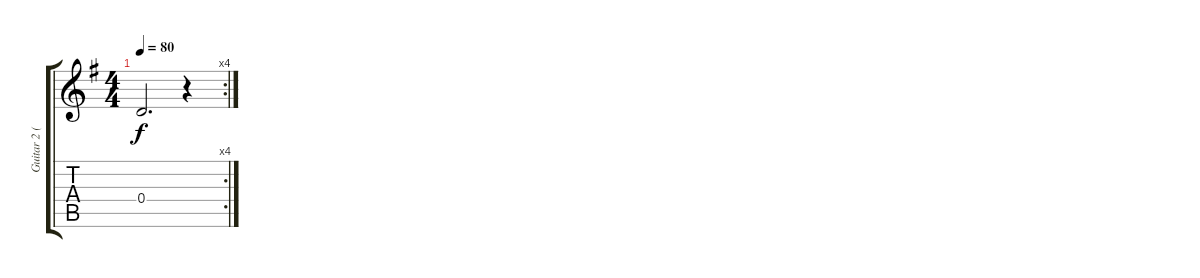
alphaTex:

\track ("Guitar 2 (Harmony)" "Guitar 2 (") {instrument electricguitarjazz}
\staff {score tabs}
\tuning (E4 B3 G3 D3 A2 E2) {hide}
\rc 4
\ts (4 4)
\tempo 80
\clef g2
\ks eminor
0.4.2{d dy f} r.4
